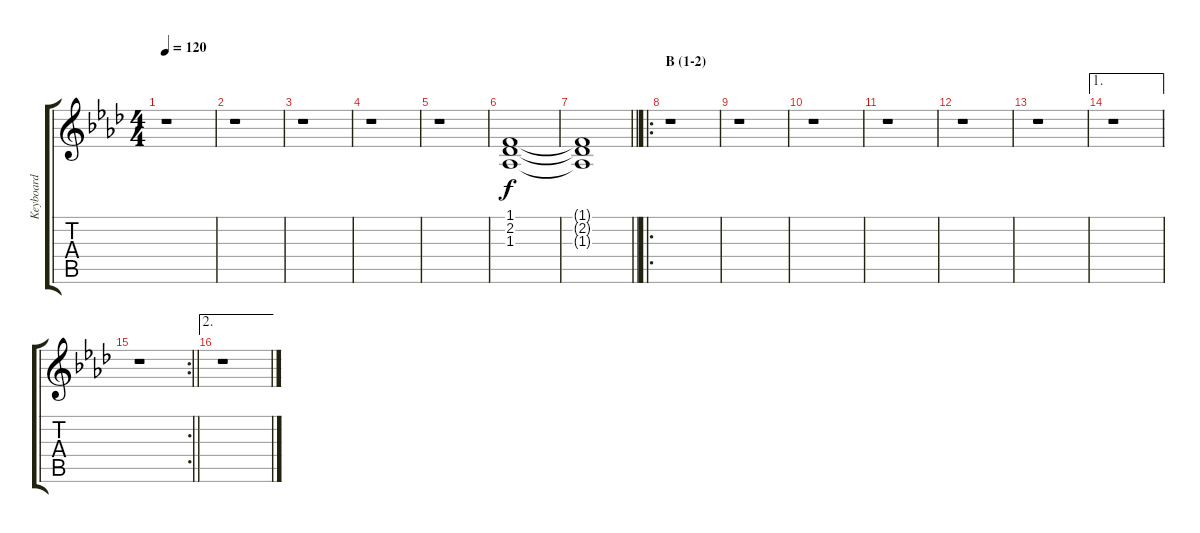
\track ("Keyboard" "Keyboard") {instrument pad3polysynth}
\staff {score tabs}
\tuning (E4 B3 G3 D3 A2 E2) {hide}
\ts (4 4)
\tempo 120
\clef g2
\ks fminor
r.1{dy f} |
r.1 |
r.1 |
r.1 |
r.1 |
(1.1 2.2 1.3).1 |
\barLineRight lightlight
(1.1{t} 2.2{t} 1.3{t}).1 |
\ro
\section ("" "B (1-2)")
r.1 |
r.1 |
r.1 |
r.1 |
r.1 |
r.1 |
\ae 1
r.1 |
\rc 2
\barLineRight lightlight
r.1 |
\ae 2
r.1
